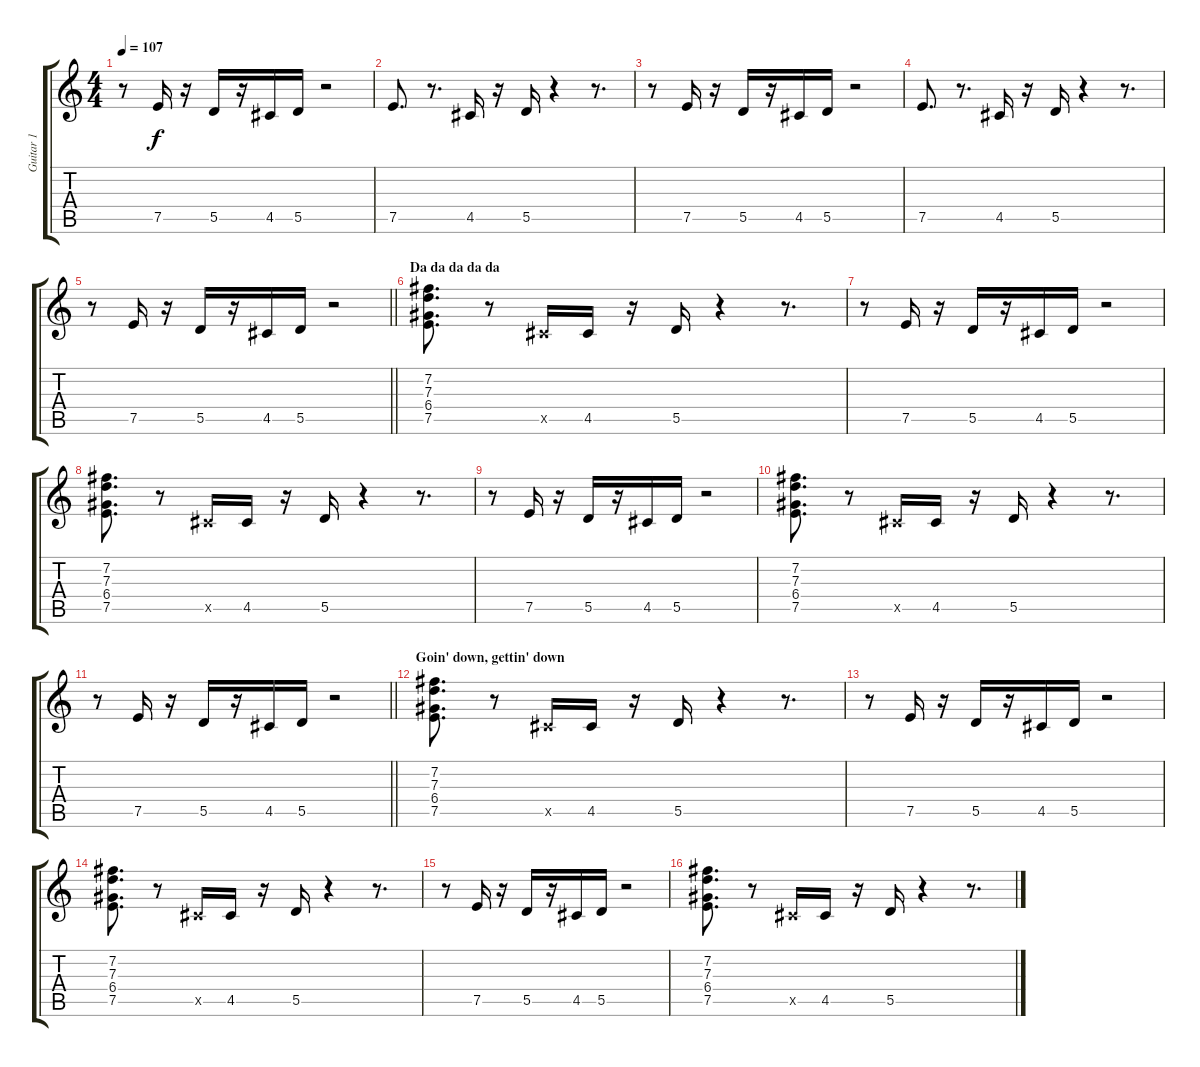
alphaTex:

\track ("Guitar 1" "Guitar 1") {instrument electricguitarclean}
\staff {score tabs}
\tuning (E4 B3 G3 D3 A2 E2) {hide}
\ts (4 4)
\tempo 107
\clef g2
\ks c
r.8{dy f} 7.5.16 r.16 5.5.16 r.16 4.5.16 5.5.16 r.2 |
7.5.8{d} r.8{d} 4.5.16 r.16 5.5.16 r.4 r.8{d} |
r.8 7.5.16 r.16 5.5.16 r.16 4.5.16 5.5.16 r.2 |
7.5.8{d} r.8{d} 4.5.16 r.16 5.5.16 r.4 r.8{d} |
\barLineRight lightlight
r.8 7.5.16 r.16 5.5.16 r.16 4.5.16 5.5.16 r.2 |
\section ("" "Da da da da da")
(7.2 7.3 6.4 7.5).8{d} r.8 4.5{x}.16 4.5.16 r.16 5.5.16 r.4 r.8{d} |
r.8 7.5.16 r.16 5.5.16 r.16 4.5.16 5.5.16 r.2 |
(7.2 7.3 6.4 7.5).8{d} r.8 4.5{x}.16 4.5.16 r.16 5.5.16 r.4 r.8{d} |
r.8 7.5.16 r.16 5.5.16 r.16 4.5.16 5.5.16 r.2 |
(7.2 7.3 6.4 7.5).8{d} r.8 4.5{x}.16 4.5.16 r.16 5.5.16 r.4 r.8{d} |
\barLineRight lightlight
r.8 7.5.16 r.16 5.5.16 r.16 4.5.16 5.5.16 r.2 |
\section ("" "Goin' down, gettin' down")
(7.2 7.3 6.4 7.5).8{d} r.8 4.5{x}.16 4.5.16 r.16 5.5.16 r.4 r.8{d} |
r.8 7.5.16 r.16 5.5.16 r.16 4.5.16 5.5.16 r.2 |
(7.2 7.3 6.4 7.5).8{d} r.8 4.5{x}.16 4.5.16 r.16 5.5.16 r.4 r.8{d} |
r.8 7.5.16 r.16 5.5.16 r.16 4.5.16 5.5.16 r.2 |
(7.2 7.3 6.4 7.5).8{d} r.8 4.5{x}.16 4.5.16 r.16 5.5.16 r.4 r.8{d}
